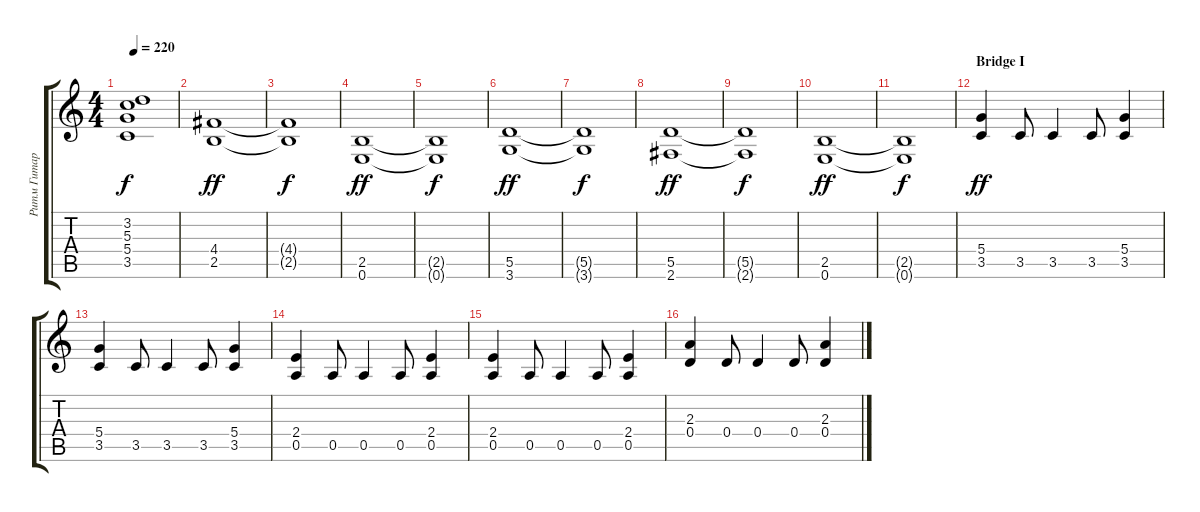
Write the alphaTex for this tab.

\track ("Ритм Гитара" "Ритм Гитар") {instrument distortionguitar}
\staff {score tabs}
\tuning (E4 B3 G3 D3 A2 E2) {hide}
\ts (4 4)
\tempo 220
\clef g2
\ks c
(3.2{t} 5.3{t} 5.4{t} 3.5{t}).1{dy f} |
(4.4 2.5).1{dy ff} |
(4.4{t} 2.5{t}).1{dy f} |
(2.5 0.6).1{dy ff} |
(2.5{t} 0.6{t}).1{dy f} |
(5.5 3.6).1{dy ff} |
(5.5{t} 3.6{t}).1{dy f} |
(5.5 2.6).1{dy ff} |
(5.5{t} 2.6{t}).1{dy f} |
(2.5 0.6).1{dy ff} |
(2.5{t} 0.6{t}).1{dy f} |
\section ("" "Bridge I")
(5.4 3.5).4{dy ff} 3.5.8 3.5.4 3.5.8 (5.4 3.5).4 |
(5.4 3.5).4 3.5.8 3.5.4 3.5.8 (5.4 3.5).4 |
(2.4 0.5).4 0.5.8 0.5.4 0.5.8 (2.4 0.5).4 |
(2.4 0.5).4 0.5.8 0.5.4 0.5.8 (2.4 0.5).4 |
(2.3 0.4).4 0.4.8 0.4.4 0.4.8 (2.3 0.4).4
